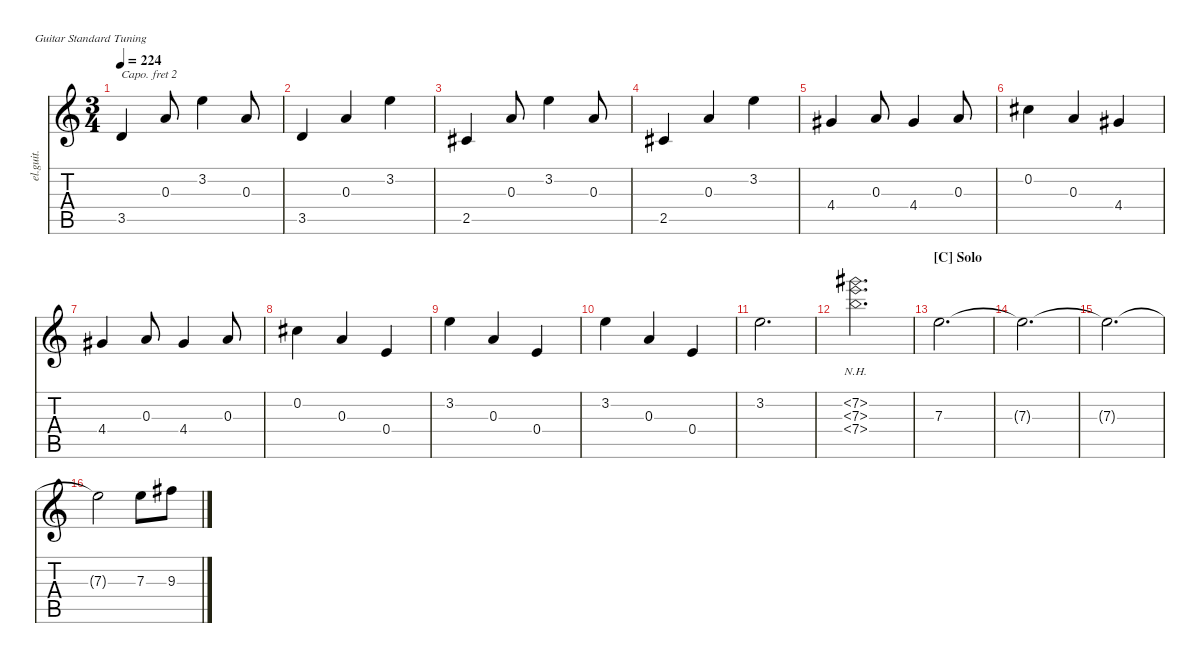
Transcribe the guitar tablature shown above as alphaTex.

\defaultSystemsLayout 4
\hideDynamics
\bracketExtendMode nobrackets
\otherSystemsTrackNameOrientation horizontal
\track ("Clean Guitar" "el.guit.") {instrument electricguitarclean}
\staff {score tabs}
\capo 2
\tuning (E4 B3 G3 D3 A2 E2)
\ts (3 4)
\tempo 224
\clef g2
\ks c
3.5.4{dy mf beam Up} 0.3.8{beam Up} 3.2.4{beam Down} 0.3.8{beam Up} |
3.5.4{beam Up} 0.3.4{beam Up} 3.2.4{beam Down} |
2.5{acc #}.4{beam Up} 0.3.8{beam Up} 3.2.4{beam Down} 0.3.8{beam Up} |
2.5{acc #}.4{beam Up} 0.3.4{beam Up} 3.2.4{beam Down} |
4.4{acc #}.4{beam Up} 0.3.8{beam Up} 4.4{acc #}.4{beam Up} 0.3.8{beam Up} |
0.2{acc #}.4{beam Down} 0.3.4{beam Up} 4.4{acc #}.4{beam Up} |
4.4{acc #}.4{beam Up} 0.3.8{beam Up} 4.4{acc #}.4{beam Up} 0.3.8{beam Up} |
0.2{acc #}.4{beam Down} 0.3.4{beam Up} 0.4.4{beam Up} |
3.2.4{beam Down} 0.3.4{beam Up} 0.4.4{beam Up} |
3.2.4{beam Down} 0.3.4{beam Up} 0.4.4{beam Up} |
3.2.2{d beam Down} |
(7.4{nh} 7.3{nh} 7.2{nh acc #}).2{d beam Down} |
\section ("C" "Solo")
7.3.2{d beam Down} |
7.3{t}.2{d beam Down} |
7.3{t}.2{d beam Down} |
7.3{t}.2{beam Down} 7.3.8{beam Down} 9.3{acc #}.8{beam Down}
